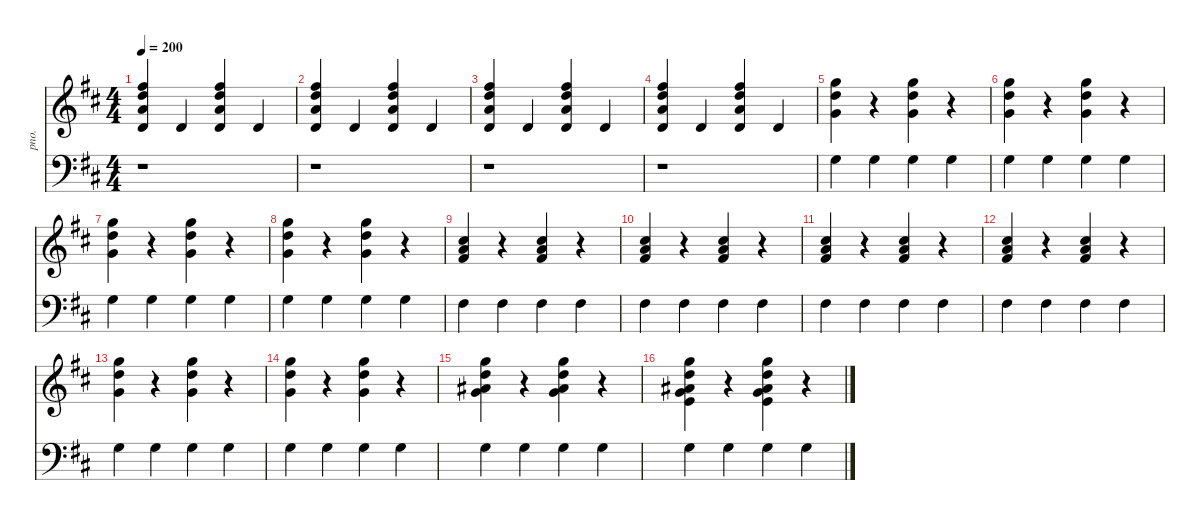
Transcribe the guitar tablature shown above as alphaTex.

\defaultSystemsLayout 4
\hideDynamics
\bracketExtendMode nobrackets
\otherSystemsTrackNameOrientation horizontal
\track ("Piano" "pno.") {instrument acousticgrandpiano}
\staff {score}
\tuning (E4 B3 G3 D3 A2 E2)
\ts (4 4)
\tempo 200
\clef g2
\ks d
(12.4{acc forcenatural} 14.3{acc forcenatural} 15.2{acc forcenatural} 14.1{acc #}).4{dy f beam Up} 12.4{acc forcenatural}.4{beam Up} (12.4{acc forcenatural} 14.3{acc forcenatural} 15.2{acc forcenatural} 14.1{acc #}).4{beam Up} 12.4{acc forcenatural}.4{beam Up} |
(12.4{acc forcenatural} 14.3{acc forcenatural} 15.2{acc forcenatural} 14.1{acc #}).4{beam Up} 12.4{acc forcenatural}.4{beam Up} (14.3{acc forcenatural} 15.2{acc forcenatural} 12.4{acc forcenatural} 14.1{acc #}).4{beam Up} 12.4{acc forcenatural}.4{beam Up} |
(15.2{acc forcenatural} 14.3{acc forcenatural} 12.4{acc forcenatural} 14.1{acc #}).4{beam Up} 12.4{acc forcenatural}.4{beam Up} (12.4{acc forcenatural} 14.3{acc forcenatural} 15.2{acc forcenatural} 14.1{acc #}).4{beam Up} 12.4{acc forcenatural}.4{beam Up} |
(12.4{acc forcenatural} 14.3{acc forcenatural} 15.2{acc forcenatural} 14.1{acc #}).4{beam Up} 12.4{acc forcenatural}.4{beam Up} (15.2{acc forcenatural} 14.3{acc forcenatural} 12.4{acc forcenatural} 14.1{acc #}).4{beam Up} 12.4{acc forcenatural}.4{beam Up} |
(15.2{acc forcenatural} 12.3{acc forcenatural} 15.1{acc forcenatural}).4{beam Down} r.4{beam Down} (12.3{acc forcenatural} 15.2{acc forcenatural} 15.1{acc forcenatural}).4{beam Down} r.4{beam Down} |
(12.3{acc forcenatural} 15.2{acc forcenatural} 15.1{acc forcenatural}).4{beam Down} r.4{beam Down} (15.2{acc forcenatural} 12.3{acc forcenatural} 15.1{acc forcenatural}).4{beam Down} r.4{beam Down} |
(12.3{acc forcenatural} 15.2{acc forcenatural} 15.1{acc forcenatural}).4{beam Down} r.4{beam Down} (12.3{acc forcenatural} 15.2{acc forcenatural} 15.1{acc forcenatural}).4{beam Down} r.4{beam Down} |
(12.3{acc forcenatural} 15.2{acc forcenatural} 15.1{acc forcenatural}).4{beam Down} r.4{beam Down} (12.3{acc forcenatural} 15.2{acc forcenatural} 15.1{acc forcenatural}).4{beam Down} r.4{beam Down} |
(16.4{acc #} 14.3{acc forcenatural} 14.2{acc #}).4{beam Up} r.4{beam Up} (16.4{acc #} 14.3{acc forcenatural} 14.2{acc #}).4{beam Up} r.4{beam Up} |
(16.4{acc #} 14.3{acc forcenatural} 14.2{acc #}).4{beam Up} r.4{beam Up} (16.4{acc #} 14.3{acc forcenatural} 14.2{acc #}).4{beam Up} r.4{beam Up} |
(14.3{acc forcenatural} 16.4{acc #} 14.2{acc #}).4{beam Up} r.4{beam Up} (16.4{acc #} 14.3{acc forcenatural} 14.2{acc #}).4{beam Up} r.4{beam Up} |
(16.4{acc #} 14.3{acc forcenatural} 14.2{acc #}).4{beam Up} r.4{beam Up} (14.3{acc forcenatural} 16.4{acc #} 14.2{acc #}).4{beam Up} r.4{beam Up} |
(12.3{acc forcenatural} 15.2{acc forcenatural} 15.1{acc forcenatural}).4{beam Down} r.4{beam Down} (12.3{acc forcenatural} 15.2{acc forcenatural} 15.1{acc forcenatural}).4{beam Down} r.4{beam Down} |
(12.3{acc forcenatural} 15.2{acc forcenatural} 15.1{acc forcenatural}).4{beam Down} r.4{beam Down} (12.3{acc forcenatural} 15.2{acc forcenatural} 15.1{acc forcenatural}).4{beam Down} r.4{beam Down} |
(17.4{acc forcenatural} 15.3{acc #} 15.2{acc forcenatural} 15.1{acc forcenatural}).4{beam Down} r.4{beam Down} (17.4{acc forcenatural} 15.3{acc #} 15.2{acc forcenatural} 15.1{acc forcenatural}).4{beam Down} r.4{beam Down} |
(0.1{acc forcenatural} 22.5{acc forcenatural} 20.4{acc #} 19.3{acc forcenatural} 20.2{acc forcenatural}).4{beam Down} r.4{beam Down} (19.3{acc forcenatural} 20.4{acc #} 22.5{acc forcenatural} 0.1{acc forcenatural} 20.2{acc forcenatural}).4{beam Down} r.4{beam Down}
\staff {score}
\tuning (G2 D2 A1 E1 B0)
\clef f4
\ottava regular
\simile none
\ks d
r.1{dy f beam Down} |
r.1{beam Down} |
r.1{beam Down} |
r.1{beam Down} |
12.1{acc forcenatural}.4{beam Down} 12.1{acc forcenatural}.4{beam Down} 12.1{acc forcenatural}.4{beam Down} 12.1{acc forcenatural}.4{beam Down} |
12.1{acc forcenatural}.4{beam Down} 12.1{acc forcenatural}.4{beam Down} 12.1{acc forcenatural}.4{beam Down} 12.1{acc forcenatural}.4{beam Down} |
12.1{acc forcenatural}.4{beam Down} 12.1{acc forcenatural}.4{beam Down} 12.1{acc forcenatural}.4{beam Down} 12.1{acc forcenatural}.4{beam Down} |
12.1{acc forcenatural}.4{beam Down} 12.1{acc forcenatural}.4{beam Down} 12.1{acc forcenatural}.4{beam Down} 12.1{acc forcenatural}.4{beam Down} |
11.1{acc #}.4{beam Down} 11.1{acc #}.4{beam Down} 11.1{acc #}.4{beam Down} 11.1{acc #}.4{beam Down} |
11.1{acc #}.4{beam Down} 11.1{acc #}.4{beam Down} 11.1{acc #}.4{beam Down} 11.1{acc #}.4{beam Down} |
11.1{acc #}.4{beam Down} 11.1{acc #}.4{beam Down} 11.1{acc #}.4{beam Down} 11.1{acc #}.4{beam Down} |
11.1{acc #}.4{beam Down} 11.1{acc #}.4{beam Down} 11.1{acc #}.4{beam Down} 11.1{acc #}.4{beam Down} |
12.1{acc forcenatural}.4{beam Down} 12.1{acc forcenatural}.4{beam Down} 12.1{acc forcenatural}.4{beam Down} 12.1{acc forcenatural}.4{beam Down} |
12.1{acc forcenatural}.4{beam Down} 12.1{acc forcenatural}.4{beam Down} 12.1{acc forcenatural}.4{beam Down} 12.1{acc forcenatural}.4{beam Down} |
12.1{acc forcenatural}.4{beam Down} 12.1{acc forcenatural}.4{beam Down} 12.1{acc forcenatural}.4{beam Down} 12.1{acc forcenatural}.4{beam Down} |
12.1{acc forcenatural}.4{beam Down} 12.1{acc forcenatural}.4{beam Down} 12.1{acc forcenatural}.4{beam Down} 12.1{acc forcenatural}.4{beam Down}
